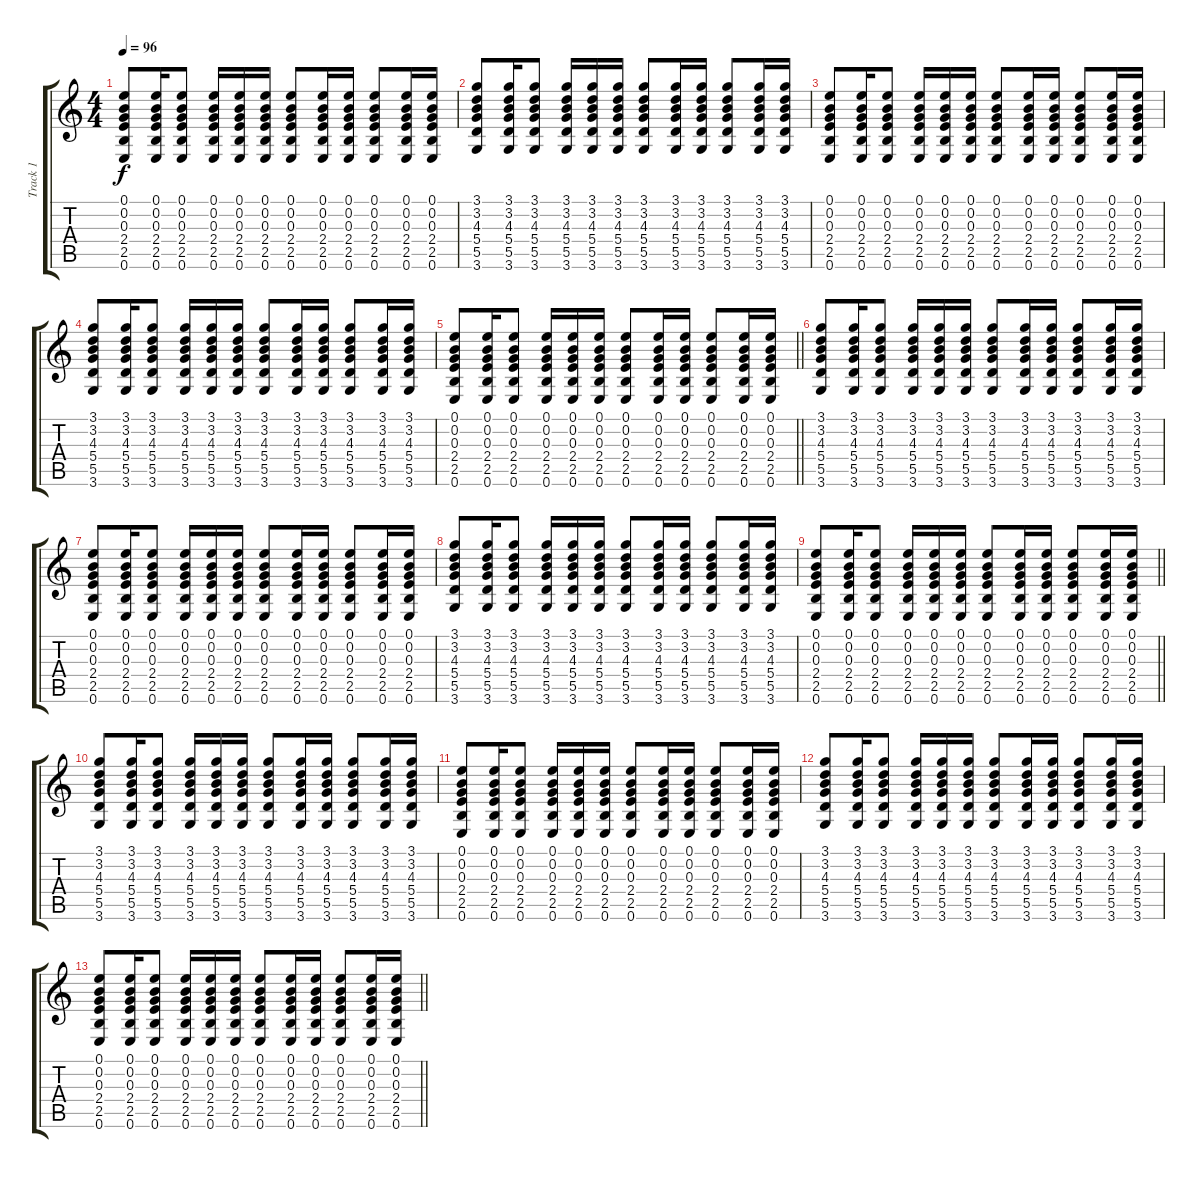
\track ("Track 1" "Track 1") {instrument acousticguitarsteel}
\staff {score tabs}
\tuning (E4 B3 G3 D3 A2 E2) {hide}
\ts (4 4)
\tempo 96
\clef g2
\ks c
(0.1 0.2 0.3 2.4 2.5 0.6).8{dy f} (0.1 0.2 0.3 2.4 2.5 0.6).16 (0.1 0.2 0.3 2.4 2.5 0.6).8 (0.1 0.2 0.3 2.4 2.5 0.6).16 (0.1 0.2 0.3 2.4 2.5 0.6).16 (0.1 0.2 0.3 2.4 2.5 0.6).16 (0.1 0.2 0.3 2.4 2.5 0.6).8 (0.1 0.2 0.3 2.4 2.5 0.6).16 (0.1 0.2 0.3 2.4 2.5 0.6).16 (0.1 0.2 0.3 2.4 2.5 0.6).8 (0.1 0.2 0.3 2.4 2.5 0.6).16 (0.1 0.2 0.3 2.4 2.5 0.6).16 |
(3.1 3.2 4.3 5.4 5.5 3.6).8 (3.1 3.2 4.3 5.4 5.5 3.6).16 (3.1 3.2 4.3 5.4 5.5 3.6).8 (3.1 3.2 4.3 5.4 5.5 3.6).16 (3.1 3.2 4.3 5.4 5.5 3.6).16 (3.1 3.2 4.3 5.4 5.5 3.6).16 (3.1 3.2 4.3 5.4 5.5 3.6).8 (3.1 3.2 4.3 5.4 5.5 3.6).16 (3.1 3.2 4.3 5.4 5.5 3.6).16 (3.1 3.2 4.3 5.4 5.5 3.6).8 (3.1 3.2 4.3 5.4 5.5 3.6).16 (3.1 3.2 4.3 5.4 5.5 3.6).16 |
(0.1 0.2 0.3 2.4 2.5 0.6).8 (0.1 0.2 0.3 2.4 2.5 0.6).16 (0.1 0.2 0.3 2.4 2.5 0.6).8 (0.1 0.2 0.3 2.4 2.5 0.6).16 (0.1 0.2 0.3 2.4 2.5 0.6).16 (0.1 0.2 0.3 2.4 2.5 0.6).16 (0.1 0.2 0.3 2.4 2.5 0.6).8 (0.1 0.2 0.3 2.4 2.5 0.6).16 (0.1 0.2 0.3 2.4 2.5 0.6).16 (0.1 0.2 0.3 2.4 2.5 0.6).8 (0.1 0.2 0.3 2.4 2.5 0.6).16 (0.1 0.2 0.3 2.4 2.5 0.6).16 |
(3.1 3.2 4.3 5.4 5.5 3.6).8 (3.1 3.2 4.3 5.4 5.5 3.6).16 (3.1 3.2 4.3 5.4 5.5 3.6).8 (3.1 3.2 4.3 5.4 5.5 3.6).16 (3.1 3.2 4.3 5.4 5.5 3.6).16 (3.1 3.2 4.3 5.4 5.5 3.6).16 (3.1 3.2 4.3 5.4 5.5 3.6).8 (3.1 3.2 4.3 5.4 5.5 3.6).16 (3.1 3.2 4.3 5.4 5.5 3.6).16 (3.1 3.2 4.3 5.4 5.5 3.6).8 (3.1 3.2 4.3 5.4 5.5 3.6).16 (3.1 3.2 4.3 5.4 5.5 3.6).16 |
\barLineRight lightlight
(0.1 0.2 0.3 2.4 2.5 0.6).8 (0.1 0.2 0.3 2.4 2.5 0.6).16 (0.1 0.2 0.3 2.4 2.5 0.6).8 (0.1 0.2 0.3 2.4 2.5 0.6).16 (0.1 0.2 0.3 2.4 2.5 0.6).16 (0.1 0.2 0.3 2.4 2.5 0.6).16 (0.1 0.2 0.3 2.4 2.5 0.6).8 (0.1 0.2 0.3 2.4 2.5 0.6).16 (0.1 0.2 0.3 2.4 2.5 0.6).16 (0.1 0.2 0.3 2.4 2.5 0.6).8 (0.1 0.2 0.3 2.4 2.5 0.6).16 (0.1 0.2 0.3 2.4 2.5 0.6).16 |
(3.1 3.2 4.3 5.4 5.5 3.6).8 (3.1 3.2 4.3 5.4 5.5 3.6).16 (3.1 3.2 4.3 5.4 5.5 3.6).8 (3.1 3.2 4.3 5.4 5.5 3.6).16 (3.1 3.2 4.3 5.4 5.5 3.6).16 (3.1 3.2 4.3 5.4 5.5 3.6).16 (3.1 3.2 4.3 5.4 5.5 3.6).8 (3.1 3.2 4.3 5.4 5.5 3.6).16 (3.1 3.2 4.3 5.4 5.5 3.6).16 (3.1 3.2 4.3 5.4 5.5 3.6).8 (3.1 3.2 4.3 5.4 5.5 3.6).16 (3.1 3.2 4.3 5.4 5.5 3.6).16 |
(0.1 0.2 0.3 2.4 2.5 0.6).8 (0.1 0.2 0.3 2.4 2.5 0.6).16 (0.1 0.2 0.3 2.4 2.5 0.6).8 (0.1 0.2 0.3 2.4 2.5 0.6).16 (0.1 0.2 0.3 2.4 2.5 0.6).16 (0.1 0.2 0.3 2.4 2.5 0.6).16 (0.1 0.2 0.3 2.4 2.5 0.6).8 (0.1 0.2 0.3 2.4 2.5 0.6).16 (0.1 0.2 0.3 2.4 2.5 0.6).16 (0.1 0.2 0.3 2.4 2.5 0.6).8 (0.1 0.2 0.3 2.4 2.5 0.6).16 (0.1 0.2 0.3 2.4 2.5 0.6).16 |
(3.1 3.2 4.3 5.4 5.5 3.6).8 (3.1 3.2 4.3 5.4 5.5 3.6).16 (3.1 3.2 4.3 5.4 5.5 3.6).8 (3.1 3.2 4.3 5.4 5.5 3.6).16 (3.1 3.2 4.3 5.4 5.5 3.6).16 (3.1 3.2 4.3 5.4 5.5 3.6).16 (3.1 3.2 4.3 5.4 5.5 3.6).8 (3.1 3.2 4.3 5.4 5.5 3.6).16 (3.1 3.2 4.3 5.4 5.5 3.6).16 (3.1 3.2 4.3 5.4 5.5 3.6).8 (3.1 3.2 4.3 5.4 5.5 3.6).16 (3.1 3.2 4.3 5.4 5.5 3.6).16 |
\barLineRight lightlight
(0.1 0.2 0.3 2.4 2.5 0.6).8 (0.1 0.2 0.3 2.4 2.5 0.6).16 (0.1 0.2 0.3 2.4 2.5 0.6).8 (0.1 0.2 0.3 2.4 2.5 0.6).16 (0.1 0.2 0.3 2.4 2.5 0.6).16 (0.1 0.2 0.3 2.4 2.5 0.6).16 (0.1 0.2 0.3 2.4 2.5 0.6).8 (0.1 0.2 0.3 2.4 2.5 0.6).16 (0.1 0.2 0.3 2.4 2.5 0.6).16 (0.1 0.2 0.3 2.4 2.5 0.6).8 (0.1 0.2 0.3 2.4 2.5 0.6).16 (0.1 0.2 0.3 2.4 2.5 0.6).16 |
(3.1 3.2 4.3 5.4 5.5 3.6).8 (3.1 3.2 4.3 5.4 5.5 3.6).16 (3.1 3.2 4.3 5.4 5.5 3.6).8 (3.1 3.2 4.3 5.4 5.5 3.6).16 (3.1 3.2 4.3 5.4 5.5 3.6).16 (3.1 3.2 4.3 5.4 5.5 3.6).16 (3.1 3.2 4.3 5.4 5.5 3.6).8 (3.1 3.2 4.3 5.4 5.5 3.6).16 (3.1 3.2 4.3 5.4 5.5 3.6).16 (3.1 3.2 4.3 5.4 5.5 3.6).8 (3.1 3.2 4.3 5.4 5.5 3.6).16 (3.1 3.2 4.3 5.4 5.5 3.6).16 |
(0.1 0.2 0.3 2.4 2.5 0.6).8 (0.1 0.2 0.3 2.4 2.5 0.6).16 (0.1 0.2 0.3 2.4 2.5 0.6).8 (0.1 0.2 0.3 2.4 2.5 0.6).16 (0.1 0.2 0.3 2.4 2.5 0.6).16 (0.1 0.2 0.3 2.4 2.5 0.6).16 (0.1 0.2 0.3 2.4 2.5 0.6).8 (0.1 0.2 0.3 2.4 2.5 0.6).16 (0.1 0.2 0.3 2.4 2.5 0.6).16 (0.1 0.2 0.3 2.4 2.5 0.6).8 (0.1 0.2 0.3 2.4 2.5 0.6).16 (0.1 0.2 0.3 2.4 2.5 0.6).16 |
(3.1 3.2 4.3 5.4 5.5 3.6).8 (3.1 3.2 4.3 5.4 5.5 3.6).16 (3.1 3.2 4.3 5.4 5.5 3.6).8 (3.1 3.2 4.3 5.4 5.5 3.6).16 (3.1 3.2 4.3 5.4 5.5 3.6).16 (3.1 3.2 4.3 5.4 5.5 3.6).16 (3.1 3.2 4.3 5.4 5.5 3.6).8 (3.1 3.2 4.3 5.4 5.5 3.6).16 (3.1 3.2 4.3 5.4 5.5 3.6).16 (3.1 3.2 4.3 5.4 5.5 3.6).8 (3.1 3.2 4.3 5.4 5.5 3.6).16 (3.1 3.2 4.3 5.4 5.5 3.6).16 |
\barLineRight lightlight
(0.1 0.2 0.3 2.4 2.5 0.6).8 (0.1 0.2 0.3 2.4 2.5 0.6).16 (0.1 0.2 0.3 2.4 2.5 0.6).8 (0.1 0.2 0.3 2.4 2.5 0.6).16 (0.1 0.2 0.3 2.4 2.5 0.6).16 (0.1 0.2 0.3 2.4 2.5 0.6).16 (0.1 0.2 0.3 2.4 2.5 0.6).8 (0.1 0.2 0.3 2.4 2.5 0.6).16 (0.1 0.2 0.3 2.4 2.5 0.6).16 (0.1 0.2 0.3 2.4 2.5 0.6).8 (0.1 0.2 0.3 2.4 2.5 0.6).16 (0.1 0.2 0.3 2.4 2.5 0.6).16
